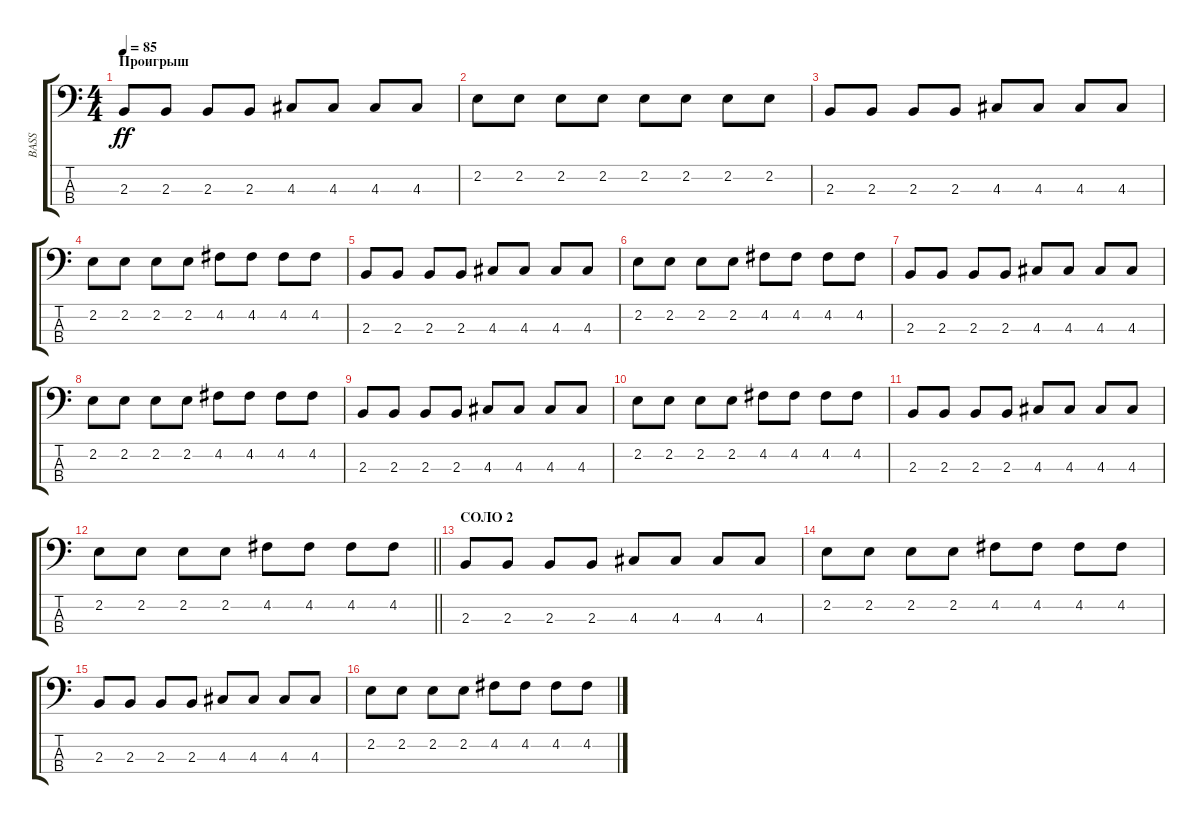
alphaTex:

\track ("BASS" "BASS") {instrument electricbassfinger}
\staff {score tabs}
\tuning (G2 D2 A1 E1) {hide}
\ts (4 4)
\section ("" "Проигрыш")
\tempo 85
\clef f4
\ks c
2.3.8{dy ff} 2.3.8 2.3.8 2.3.8 4.3.8 4.3.8 4.3.8 4.3.8 |
2.2.8 2.2.8 2.2.8 2.2.8 2.2.8 2.2.8 2.2.8 2.2.8 |
2.3.8 2.3.8 2.3.8 2.3.8 4.3.8 4.3.8 4.3.8 4.3.8 |
2.2.8 2.2.8 2.2.8 2.2.8 4.2.8 4.2.8 4.2.8 4.2.8 |
2.3.8 2.3.8 2.3.8 2.3.8 4.3.8 4.3.8 4.3.8 4.3.8 |
2.2.8 2.2.8 2.2.8 2.2.8 4.2.8 4.2.8 4.2.8 4.2.8 |
2.3.8 2.3.8 2.3.8 2.3.8 4.3.8 4.3.8 4.3.8 4.3.8 |
2.2.8 2.2.8 2.2.8 2.2.8 4.2.8 4.2.8 4.2.8 4.2.8 |
2.3.8 2.3.8 2.3.8 2.3.8 4.3.8 4.3.8 4.3.8 4.3.8 |
2.2.8 2.2.8 2.2.8 2.2.8 4.2.8 4.2.8 4.2.8 4.2.8 |
2.3.8 2.3.8 2.3.8 2.3.8 4.3.8 4.3.8 4.3.8 4.3.8 |
\barLineRight lightlight
2.2.8 2.2.8 2.2.8 2.2.8 4.2.8 4.2.8 4.2.8 4.2.8 |
\section ("" "СОЛО 2")
2.3.8 2.3.8 2.3.8 2.3.8 4.3.8 4.3.8 4.3.8 4.3.8 |
2.2.8 2.2.8 2.2.8 2.2.8 4.2.8 4.2.8 4.2.8 4.2.8 |
2.3.8 2.3.8 2.3.8 2.3.8 4.3.8 4.3.8 4.3.8 4.3.8 |
2.2.8 2.2.8 2.2.8 2.2.8 4.2.8 4.2.8 4.2.8 4.2.8
